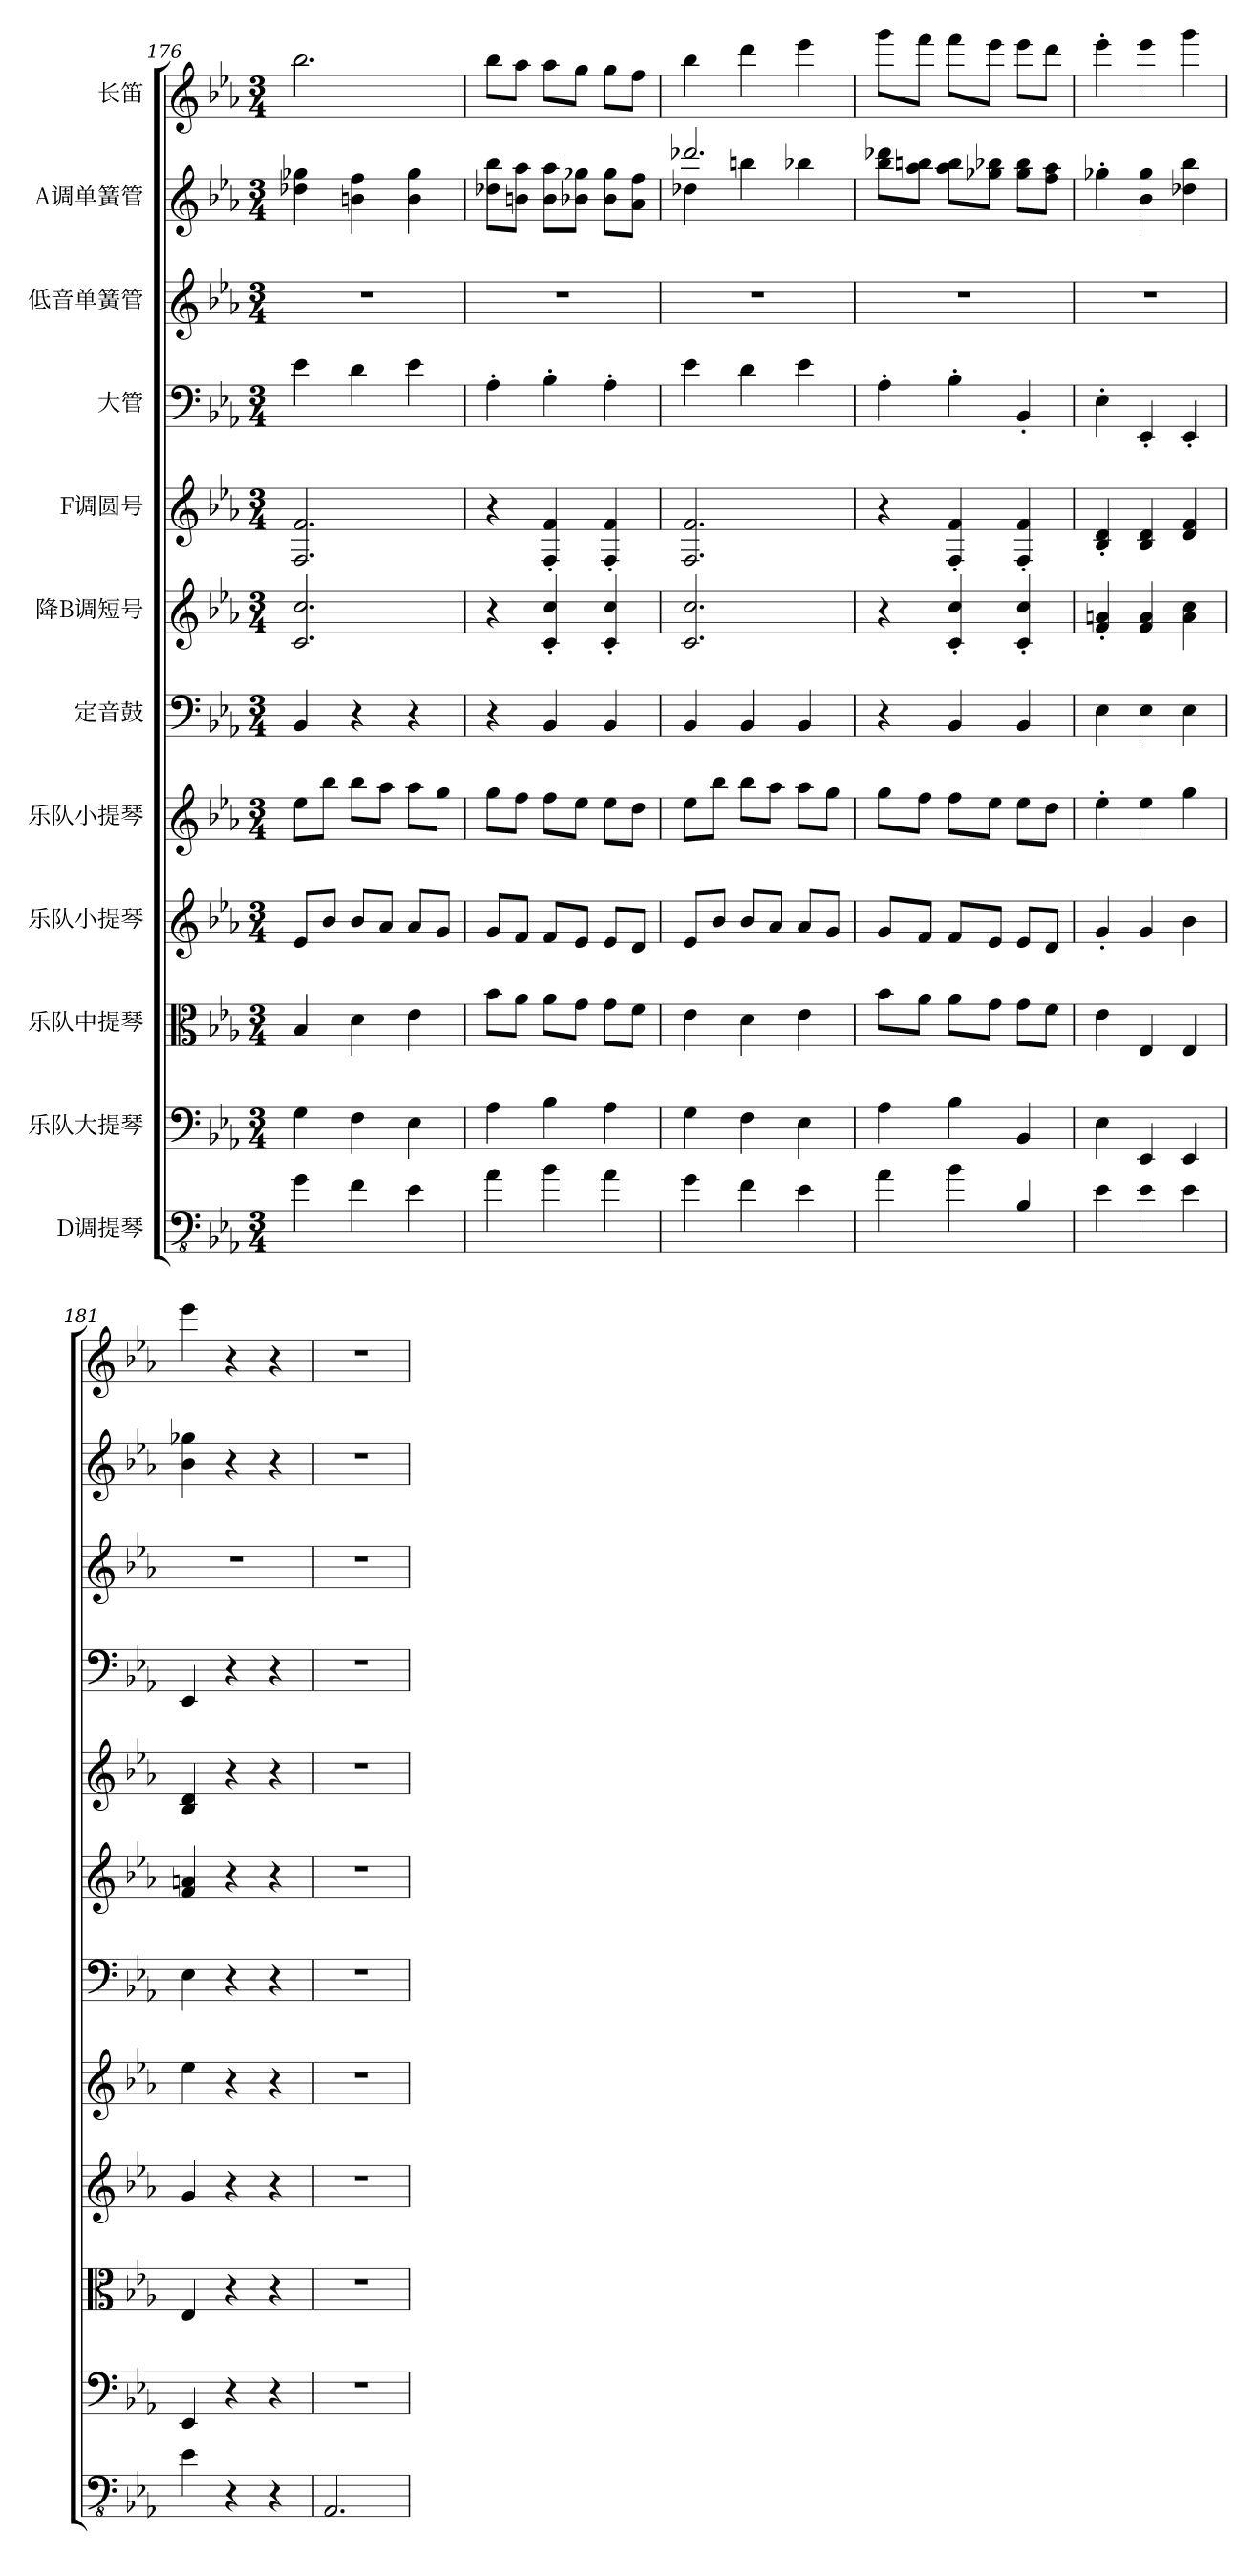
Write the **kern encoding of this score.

**kern	**kern	**kern	**kern	**kern	**kern	**kern	**kern	**kern	**kern	**kern	**kern
*part12	*part11	*part10	*part9	*part8	*part7	*part6	*part5	*part4	*part3	*part2	*part1
*staff12	*staff11	*staff10	*staff9	*staff8	*staff7	*staff6	*staff5	*staff4	*staff3	*staff2	*staff1
*I"D调提琴	*I"乐队大提琴	*I"乐队中提琴	*I"乐队小提琴	*I"乐队小提琴	*I"定音鼓	*I"降B调短号	*I"F调圆号	*I"大管	*I"低音单簧管	*I"A调单簧管	*I"长笛
*clefFv4	*clefF4	*clefC3	*clefG2	*clefG2	*clefF4	*clefG2	*clefG2	*clefF4	*clefG2	*clefG2	*clefG2
*ITrd7c12	*	*	*	*	*	*ITrd1c2	*ITrd4c7	*	*ITrd1c2	*ITrd1c2	*
*k[b-e-a-]	*k[b-e-a-]	*k[b-e-a-]	*k[b-e-a-]	*k[b-e-a-]	*k[b-e-a-]	*k[b-e-a-d-g-]	*k[b-e-a-d-]	*k[b-e-a-]	*k[b-e-a-d-g-]	*k[b-e-a-d-g-]	*k[b-e-a-]
*M3/4	*M3/4	*M3/4	*M3/4	*M3/4	*M3/4	*M3/4	*M3/4	*M3/4	*M3/4	*M3/4	*M3/4
=176	=176	=176	=176	=176	=176	=176	=176	=176	=176	=176	=176
4GG\	4G\	4B-/	8e-/L	8ee-\L	4BB-/	2.B-/ 2.b-/	2.BB-/ 2.B-/	4e-\	2.r	4cc-X\ 4ff-X\	2.bb-\
.	.	.	8b-/J	8bb-\J	.	.	.	.	.	.	.
4FF\	4F\	4d\	8b-/L	8bb-\L	4r	.	.	4d\	.	4an\ 4ee-\	.
.	.	.	8a-/J	8aa-\J	.	.	.	.	.	.	.
4EE-\	4E-\	4e-\	8a-/L	8aa-\L	4r	.	.	4e-\	.	4a\ 4ff-\	.
.	.	.	8g/J	8gg\J	.	.	.	.	.	.	.
!!LO:PB:g=z
=177	=177	=177	=177	=177	=177	=177	=177	=177	=177	=177	=177
4AA-\	4A-\	8b-\L	8g/L	8gg\L	4r	4r	4r	4A-'\	2.r	8cc-X\ 8aa-\L	8bb-\L
.	.	8a-\J	8f/J	8ff\J	.	.	.	.	.	8an\ 8gg-\J	8aa-\J
4BB-\	4B-\	8a-\L	8f/L	8ff\L	4BB-/	4B-/' 4b-/'	4BB-/' 4B-/'	4B-'\	.	8a\ 8gg-\L	8aa-\L
.	.	8g\J	8e-/J	8ee-\J	.	.	.	.	.	8a-X\ 8ff-X\J	8gg\J
4AA-\	4A-\	8g\L	8e-/L	8ee-\L	4BB-/	4B-/' 4b-/'	4BB-/' 4B-/'	4A-'\	.	8a-\ 8ff-\L	8gg\L
.	.	8f\J	8d/J	8dd\J	.	.	.	.	.	8g-\ 8ee-\J	8ff\J
=178	=178	=178	=178	=178	=178	=178	=178	=178	=178	=178	=178
*	*	*	*	*	*	*	*	*	*	*^	*
4GG\	4G\	4e-\	8e-/L	8ee-\L	4BB-/	2.B-/ 2.b-/	2.BB-/ 2.B-/	4e-\	2.r	2.ccc-X/	4cc-X\	4bb-\
.	.	.	8b-/J	8bb-\J	.	.	.	.	.	.	.	.
4FF\	4F\	4d\	8b-/L	8bb-\L	4BB-/	.	.	4d\	.	.	4aan\	4ddd\
.	.	.	8a-/J	8aa-\J	.	.	.	.	.	.	.	.
4EE-\	4E-\	4e-\	8a-/L	8aa-\L	4BB-/	.	.	4e-\	.	.	4aa-X\	4eee-\
.	.	.	8g/J	8gg\J	.	.	.	.	.	.	.	.
*	*	*	*	*	*	*	*	*	*	*v	*v	*
=179	=179	=179	=179	=179	=179	=179	=179	=179	=179	=179	=179
4AA-\	4A-\	8b-\L	8g/L	8gg\L	4r	4r	4r	4A-'\	2.r	8aa-\ 8ccc-X\L	8ggg\L
.	.	8a-\J	8f/J	8ff\J	.	.	.	.	.	8gg-\ 8aan\J	8fff\J
*	*	*	*	*	*	*	*	*	*	*	*MM134
4BB-\	4B-\	8a-\L	8f/L	8ff\L	4BB-/	4B-/' 4b-/'	4BB-/' 4B-/'	4B-'\	.	8gg-\ 8aa\L	8fff\L
.	.	8g\J	8e-/J	8ee-\J	.	.	.	.	.	8ff-X\ 8aa-X\J	8eee-\J
*	*	*	*	*	*	*	*	*	*	*	*MM132
4BBB-/	4BB-/	8g\L	8e-/L	8ee-\L	4BB-/	4B-/' 4b-/'	4BB-/' 4B-/'	4BB-'/	.	8ff-\ 8aa-\L	8eee-\L
.	.	8f\J	8d/J	8dd\J	.	.	.	.	.	8ee-\ 8gg-\J	8ddd\J
=180	=180	=180	=180	=180	=180	=180	=180	=180	=180	=180	=180
*	*	*	*	*	*	*	*	*	*	*	*MM124
4EE-\	4E-\	4e-\	4g'/	4ee-'\	4E-\	4e-/' 4gn/'	4E-/' 4G/'	4E-'\	2.r	4ff-X'\	4eee-'\
*	*	*	*	*	*	*	*	*	*	*	*MM119
4EE-\	4EE-/	4E-/	4g/	4ee-\	4E-\	4e-/ 4g/	4E-/ 4G/	4EE-'/	.	4a-\ 4ff-\	4eee-\
*	*	*	*	*	*	*	*	*	*	*	*MM115
4EE-\	4EE-/	4E-/	4b-\	4gg\	4E-\	4g\ 4b-\	4G/ 4B-/	4EE-'/	.	4cc-X\ 4aa-\	4ggg\
=181	=181	=181	=181	=181	=181	=181	=181	=181	=181	=181	=181
*	*	*	*	*	*	*	*	*	*	*	*MM118
4EE-\	4EE-/	4E-/	4g/	4ee-\	4E-\	4e-/ 4gn/	4E-/ 4G/	4EE-/	2.r	4a-\ 4ff-X\	4eee-\
4r	4r	4r	4r	4r	4r	4r	4r	4r	.	4r	4r
4r	4r	4r	4r	4r	4r	4r	4r	4r	.	4r	4r
=182	=182	=182	=182	=182	=182	=182	=182	=182	=182	=182	=182
*	*	*	*	*	*	*	*	*	*	*	*MM90
2.AAAA-/	2.r	2.r	2.r	2.r	2.r	2.r	2.r	2.r	2.r	2.r	2.r
=	=	=	=	=	=	=	=	=	=	=	=
*-	*-	*-	*-	*-	*-	*-	*-	*-	*-	*-	*-
